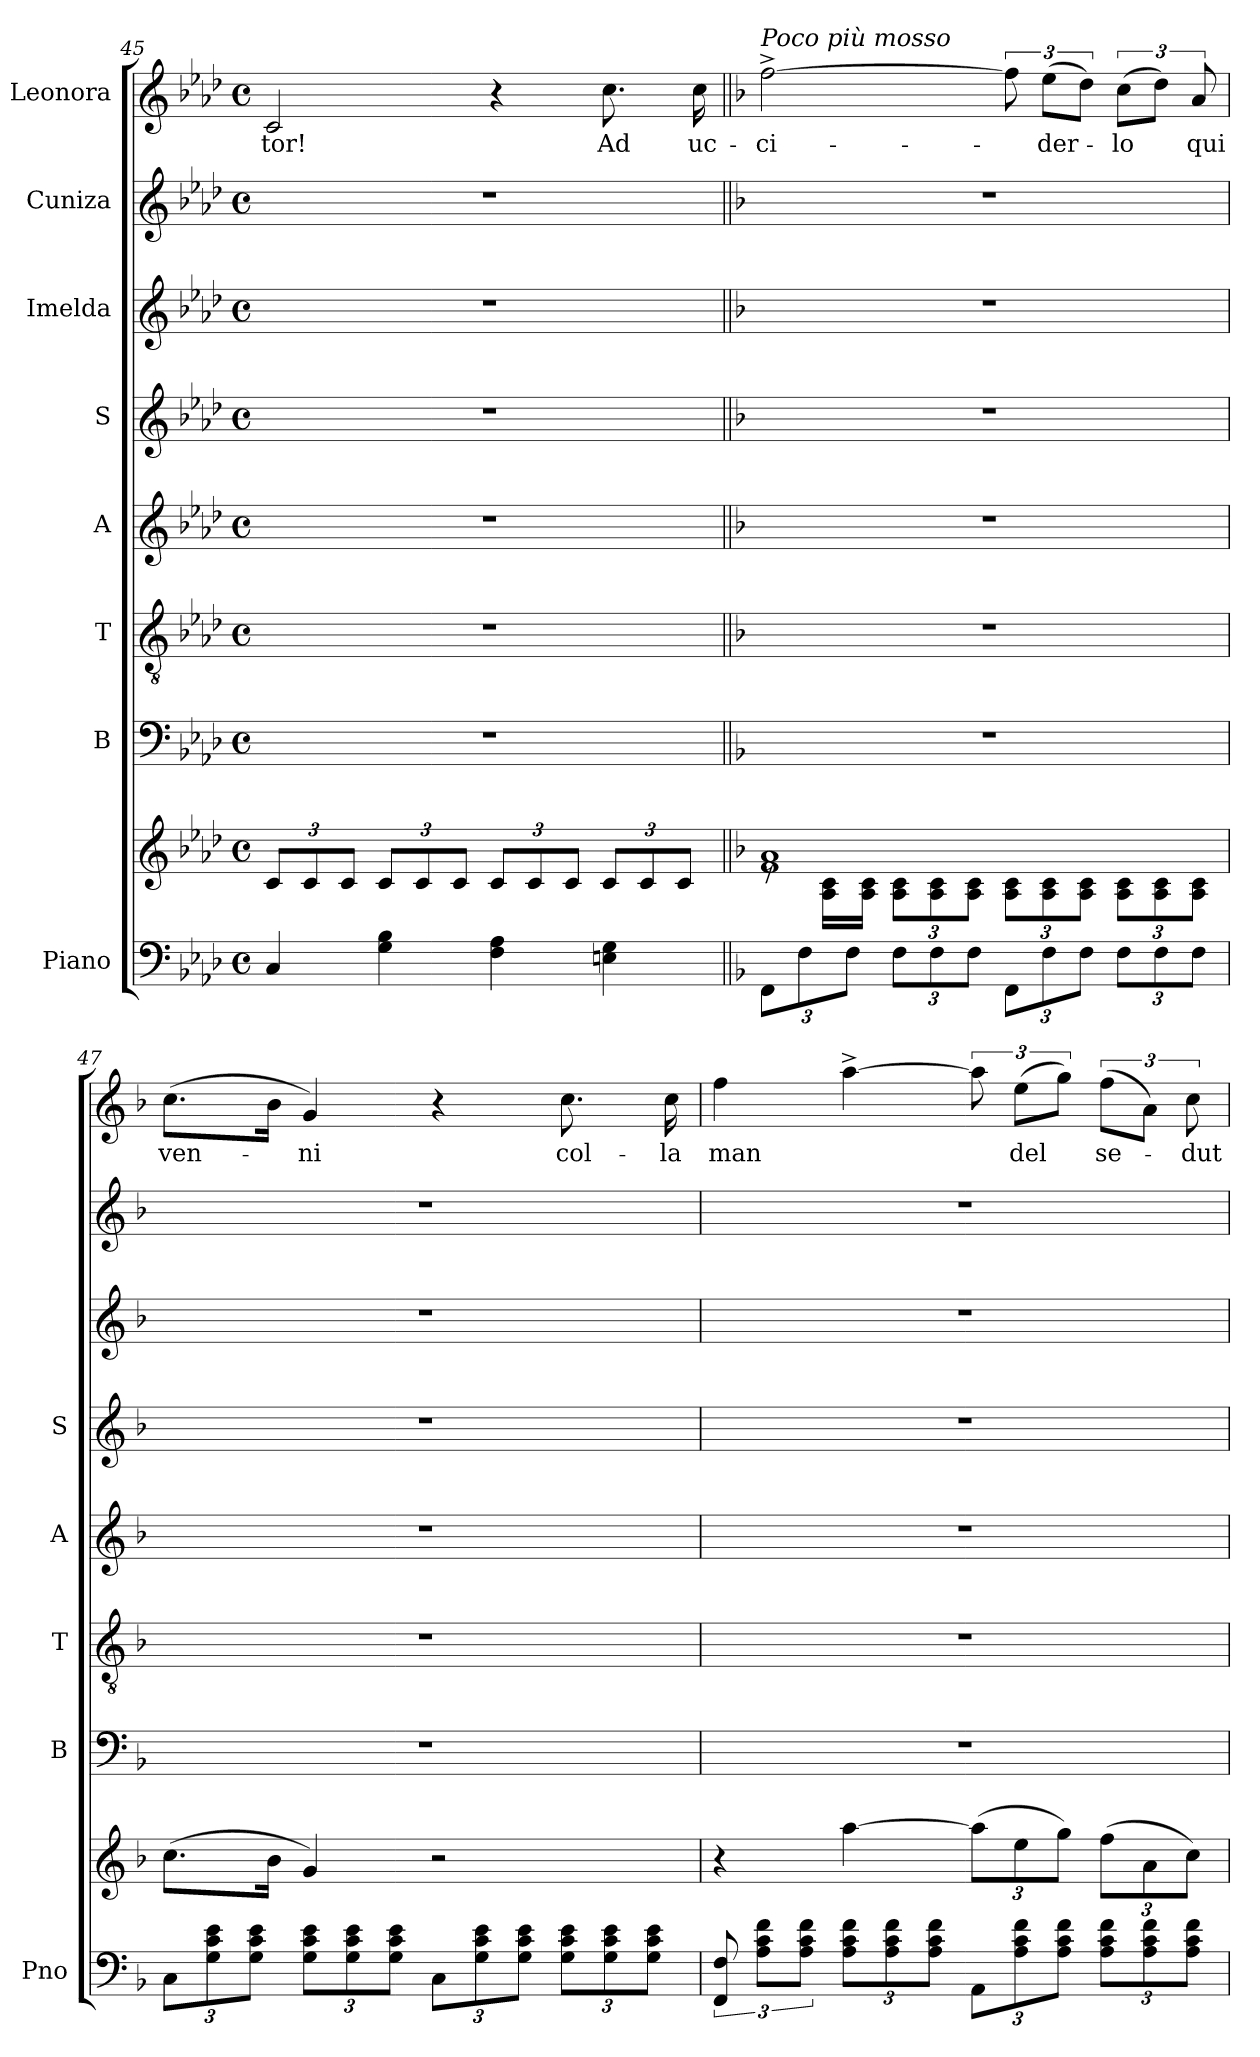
**kern	**kern	**dynam	**kern	**kern	**kern	**kern	**kern	**kern	**kern	**text
*part8	*part8	*part8	*part7	*part6	*part5	*part4	*part3	*part2	*part1	*part1
*staff9	*staff8	*staff8/9	*staff7	*staff6	*staff5	*staff4	*staff3	*staff2	*staff1	*staff1
*I"Piano	*	*	*I"B	*I"T	*I"A	*I"S	*I"Imelda	*I"Cuniza	*I"Leonora	*
*I'Pno	*	*	*I'B	*I'T	*I'A	*I'S	*	*	*	*
*clefF4	*clefG2	*	*clefF4	*clefGv2	*clefG2	*clefG2	*clefG2	*clefG2	*clefG2	*
*k[b-e-a-d-]	*k[b-e-a-d-]	*	*k[b-e-a-d-]	*k[b-e-a-d-]	*k[b-e-a-d-]	*k[b-e-a-d-]	*k[b-e-a-d-]	*k[b-e-a-d-]	*k[b-e-a-d-]	*
*M4/4	*M4/4	*	*M4/4	*M4/4	*M4/4	*M4/4	*M4/4	*M4/4	*M4/4	*
*met(c)	*met(c)	*	*met(c)	*met(c)	*met(c)	*met(c)	*met(c)	*met(c)	*met(c)	*
*	*Xbrackettup	*	*	*	*	*	*	*	*	*
=45	=45	=45	=45	=45	=45	=45	=45	=45	=45	=45
4C/	12c/L	.	1r	1r	1r	1r	1r	1r	2c/	-tor!
.	12c/	.	.	.	.	.	.	.	.	.
.	12c/J	.	.	.	.	.	.	.	.	.
4G\ 4B-\	12c/L	.	.	.	.	.	.	.	.	.
.	12c/	.	.	.	.	.	.	.	.	.
.	12c/J	.	.	.	.	.	.	.	.	.
4F\ 4A-\	12c/L	.	.	.	.	.	.	.	4r	.
.	12c/	.	.	.	.	.	.	.	.	.
.	12c/J	.	.	.	.	.	.	.	.	.
4En\ 4G\	12c/L	.	.	.	.	.	.	.	8.cc\	Ad
.	12c/	.	.	.	.	.	.	.	.	.
.	12c/J	.	.	.	.	.	.	.	.	.
.	.	.	.	.	.	.	.	.	16cc\	uc-
=46||	=46||	=46||	=46||	=46||	=46||	=46||	=46||	=46||	=46||	=46||
*k[b-]	*k[b-]	*	*k[b-]	*k[b-]	*k[b-]	*k[b-]	*k[b-]	*k[b-]	*k[b-]	*
*Xbrackettup	*	*	*	*	*	*	*	*	*	*
*	*^	*	*	*	*	*	*	*	*	*
!	!	!	!	!	!	!	!	!	!	!LO:TX:a:i:t=Poco più mosso	!
!	!	!	!LO:DY:b=2	!	!	!	!	!	!	!	!
!	!	!	!LO:DY:n=1:a=2	!	!	!	!	!	!	!	!
12FF\L	1f 1a	8re	fp fp	1r	1r	1r	1r	1r	1r	[2ff^\	-ci-
12F\	.	.	.	.	.	.	.	.	.	.	.
.	.	16A\ 16c\LL	.	.	.	.	.	.	.	.	.
12F\J	.	.	.	.	.	.	.	.	.	.	.
.	.	16A\ 16c\JJ	.	.	.	.	.	.	.	.	.
12F\L	.	12A\ 12c\L	.	.	.	.	.	.	.	.	.
12F\	.	12A\ 12c\	.	.	.	.	.	.	.	.	.
12F\J	.	12A\ 12c\J	.	.	.	.	.	.	.	.	.
12FF\L	.	12A\ 12c\L	.	.	.	.	.	.	.	12ff\]	.
12F\	.	12A\ 12c\	.	.	.	.	.	.	.	(12ee\L	-der-
12F\J	.	12A\ 12c\J	.	.	.	.	.	.	.	12dd\J)	.
12F\L	.	12A\ 12c\L	.	.	.	.	.	.	.	(12cc\L	-lo
12F\	.	12A\ 12c\	.	.	.	.	.	.	.	12dd\J)	.
12F\J	.	12A\ 12c\J	.	.	.	.	.	.	.	12a/	qui
*	*v	*v	*	*	*	*	*	*	*	*	*
!!LO:LB:g=z
=47	=47	=47	=47	=47	=47	=47	=47	=47	=47	=47
12C\L	(8.cc\L	.	1r	1r	1r	1r	1r	1r	(8.cc\L	ven-
12G\ 12c\ 12e\	.	.	.	.	.	.	.	.	.	.
12G\ 12c\ 12e\J	.	.	.	.	.	.	.	.	.	.
.	16b-\Jk	.	.	.	.	.	.	.	16b-\Jk	.
12G\ 12c\ 12e\L	4g/)	.	.	.	.	.	.	.	4g/)	-ni
12G\ 12c\ 12e\	.	.	.	.	.	.	.	.	.	.
12G\ 12c\ 12e\J	.	.	.	.	.	.	.	.	.	.
12C\L	2r	.	.	.	.	.	.	.	4r	.
12G\ 12c\ 12e\	.	.	.	.	.	.	.	.	.	.
12G\ 12c\ 12e\J	.	.	.	.	.	.	.	.	.	.
12G\ 12c\ 12e\L	.	.	.	.	.	.	.	.	8.cc\	col-
12G\ 12c\ 12e\	.	.	.	.	.	.	.	.	.	.
12G\ 12c\ 12e\J	.	.	.	.	.	.	.	.	.	.
.	.	.	.	.	.	.	.	.	16cc\	-la
=48	=48	=48	=48	=48	=48	=48	=48	=48	=48	=48
*brackettup	*	*	*	*	*	*	*	*	*	*
12FF/ 12F/	4r	.	1r	1r	1r	1r	1r	1r	4ff\	man
12A\ 12c\ 12f\L	.	.	.	.	.	.	.	.	.	.
12A\ 12c\ 12f\J	.	.	.	.	.	.	.	.	.	.
*Xbrackettup	*	*	*	*	*	*	*	*	*	*
12A\ 12c\ 12f\L	[4aa\	.	.	.	.	.	.	.	[4aa^\	.
12A\ 12c\ 12f\	.	.	.	.	.	.	.	.	.	.
12A\ 12c\ 12f\J	.	.	.	.	.	.	.	.	.	.
12AA\L	(12aa\L]	.	.	.	.	.	.	.	12aa\]	.
12A\ 12c\ 12f\	12ee\	.	.	.	.	.	.	.	(12ee\L	del
12A\ 12c\ 12f\J	12gg\J)	.	.	.	.	.	.	.	12gg\J)	.
12A\ 12c\ 12f\L	(12ff\L	.	.	.	.	.	.	.	(12ff\L	se-
12A\ 12c\ 12f\	12a\	.	.	.	.	.	.	.	12a\J)	.
12A\ 12c\ 12f\J	12cc\J)	.	.	.	.	.	.	.	12cc\	-dut-
=	=	=	=	=	=	=	=	=	=	=
*-	*-	*-	*-	*-	*-	*-	*-	*-	*-	*-
